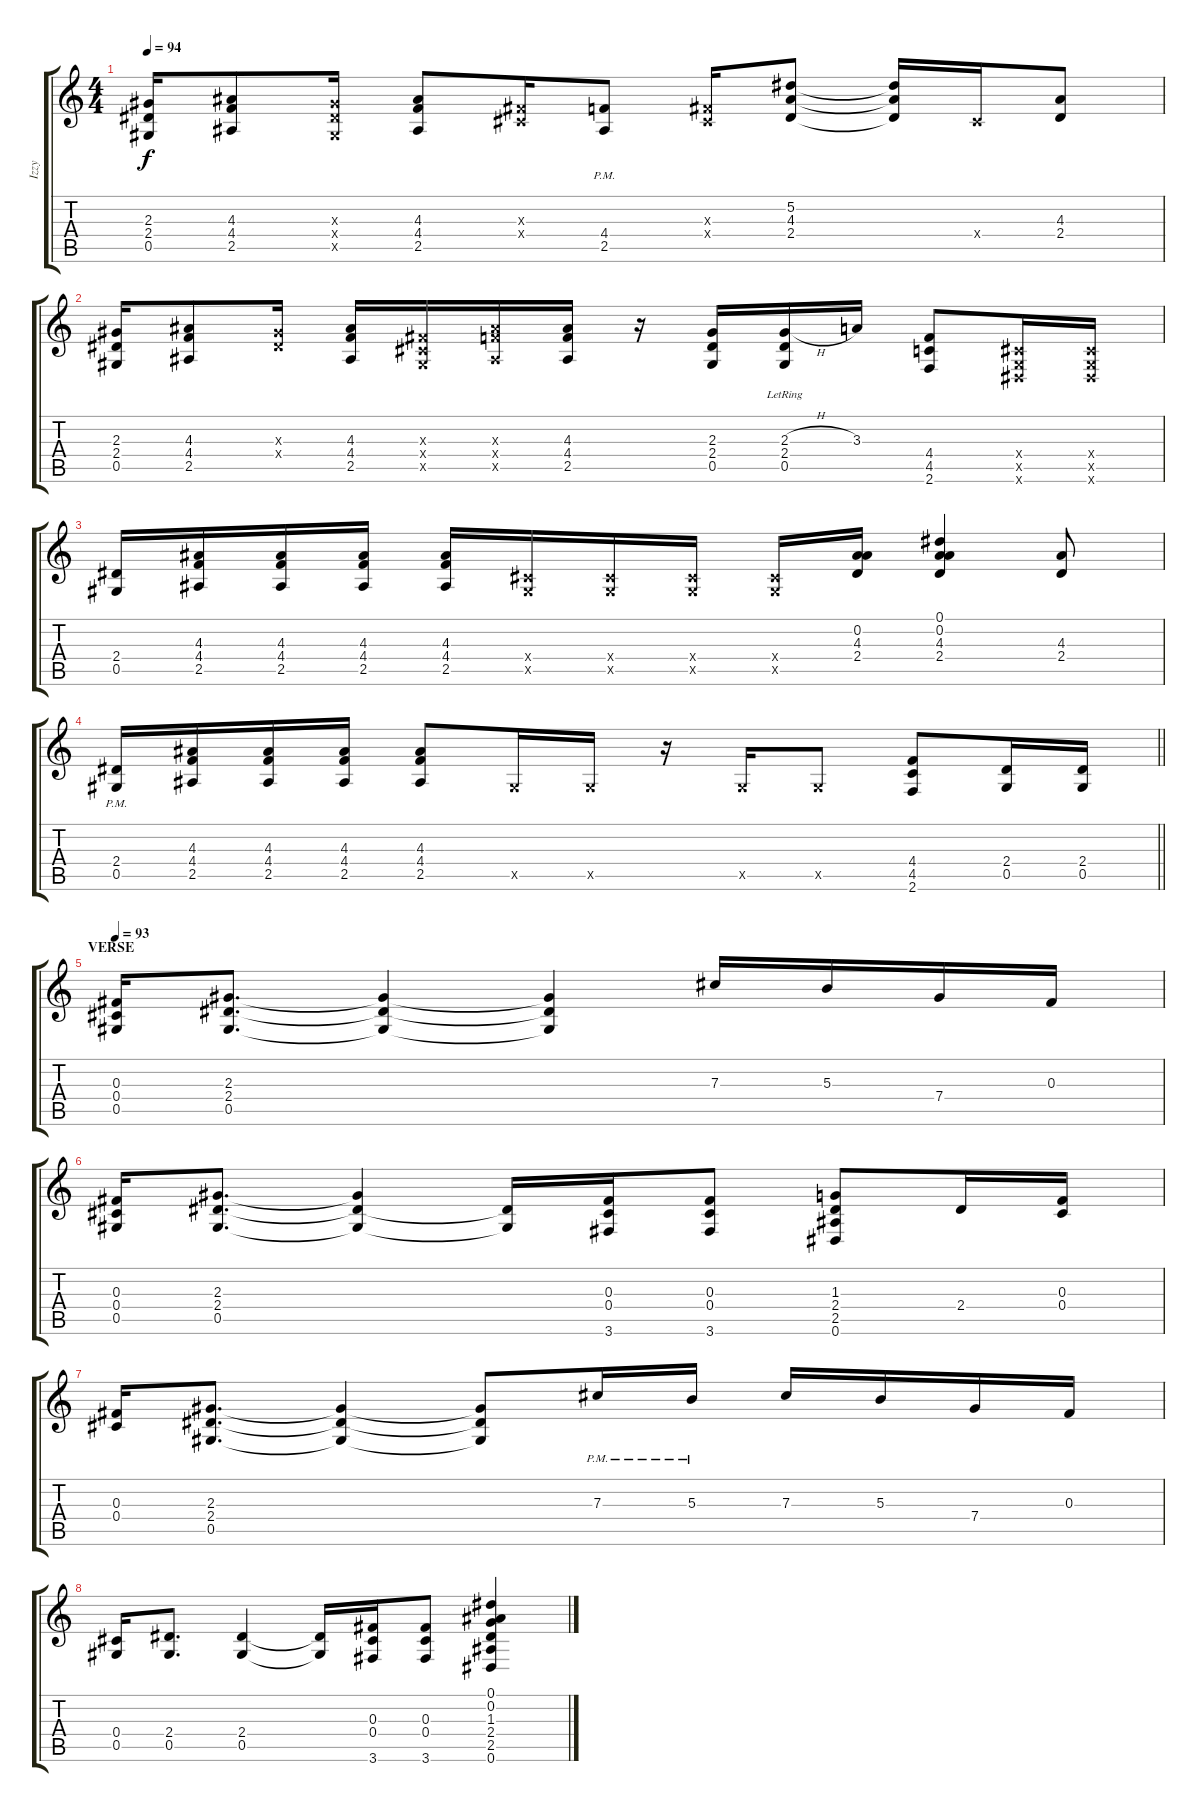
\track ("Izzy" "Izzy") {instrument acousticguitarsteel}
\staff {score tabs}
\tuning (Eb4 Bb3 Gb3 Db3 Ab2 Eb2) {hide}
\ts (4 4)
\tempo 94
\clef g2
\ks c
(2.3 2.4 0.5).16{dy f} (4.3 4.4 2.5).8 (2.3{x} 2.4{x} 0.5{x}).16 (4.3 4.4 2.5).8 (0.3{x} 0.4{x}).16 (4.4{pm} 2.5{pm}).8 (0.3{x} 0.4{x}).16 (5.2 4.3 2.4).8 (5.2{t} 4.3{t} 2.4{t}).16 0.4{x}.16 (4.3 2.4).8 |
(2.3 2.4 0.5).16 (4.3 4.4 2.5).8 (2.3{x} 2.4{x}).16 (4.3 4.4 2.5).16 (0.3{x} 0.4{x} 0.5{x}).16 (4.3{x} 4.4{x} 2.5{x}).16 (4.3 4.4 2.5).16 r.16 (2.3 2.4 0.5).16 (2.3{h} 2.4{lr} 0.5{lr}).16 3.3.16 (4.4 4.5 2.6).8 (0.4{x} 0.5{x} 0.6{x}).16 (0.4{x} 0.5{x} 0.6{x}).16 |
(2.4 0.5).16 (4.3 4.4 2.5).16 (4.3 4.4 2.5).16 (4.3 4.4 2.5).16 (4.3 4.4 2.5).16 (0.4{x} 0.5{x}).16 (0.4{x} 0.5{x}).16 (0.4{x} 0.5{x}).16 (0.4{x} 0.5{x}).16 (0.2 4.3 2.4).16 (0.1 0.2 4.3 2.4).4 (4.3 2.4).8 |
\barLineRight lightlight
(2.4{pm} 0.5{pm}).16 (4.3 4.4 2.5).16 (4.3 4.4 2.5).16 (4.3 4.4 2.5).16 (4.3 4.4 2.5).8 0.5{x}.16 0.5{x}.16 r.16 0.5{x}.16 0.5{x}.8 (4.4 4.5 2.6).8 (2.4 0.5).16 (2.4 0.5).16 |
\section ("" "VERSE")
\tempo 93
(0.3 0.4 0.5).16 (2.3 2.4 0.5).8{d} (2.3{t} 2.4{t} 0.5{t}).4 (2.3{t} 2.4{t} 0.5{t}).4 7.3.16 5.3.16 7.4.16 0.3.16 |
(0.3 0.4 0.5).16 (2.3 2.4 0.5).8{d} (2.3{t} 2.4{t} 0.5{t}).4 (2.4{t} 0.5{t}).16 (0.3 0.4 3.6).16 (0.3 0.4 3.6).8 (1.3 2.4 2.5 0.6).8 2.4.16 (0.3 0.4).16 |
(0.3 0.4).16 (2.3 2.4 0.5).8{d} (2.3{t} 2.4{t} 0.5{t}).4 (2.3{t} 2.4{t} 0.5{t}).8 7.3{pm}.16 5.3{pm}.16 7.3.16 5.3.16 7.4.16 0.3.16 |
(0.4 0.5).16 (2.4 0.5).8{d} (2.4 0.5).4 (2.4{t} 0.5{t}).16 (0.3 0.4 3.6).16 (0.3 0.4 3.6).8 (0.1 0.2 1.3 2.4 2.5 0.6).4
